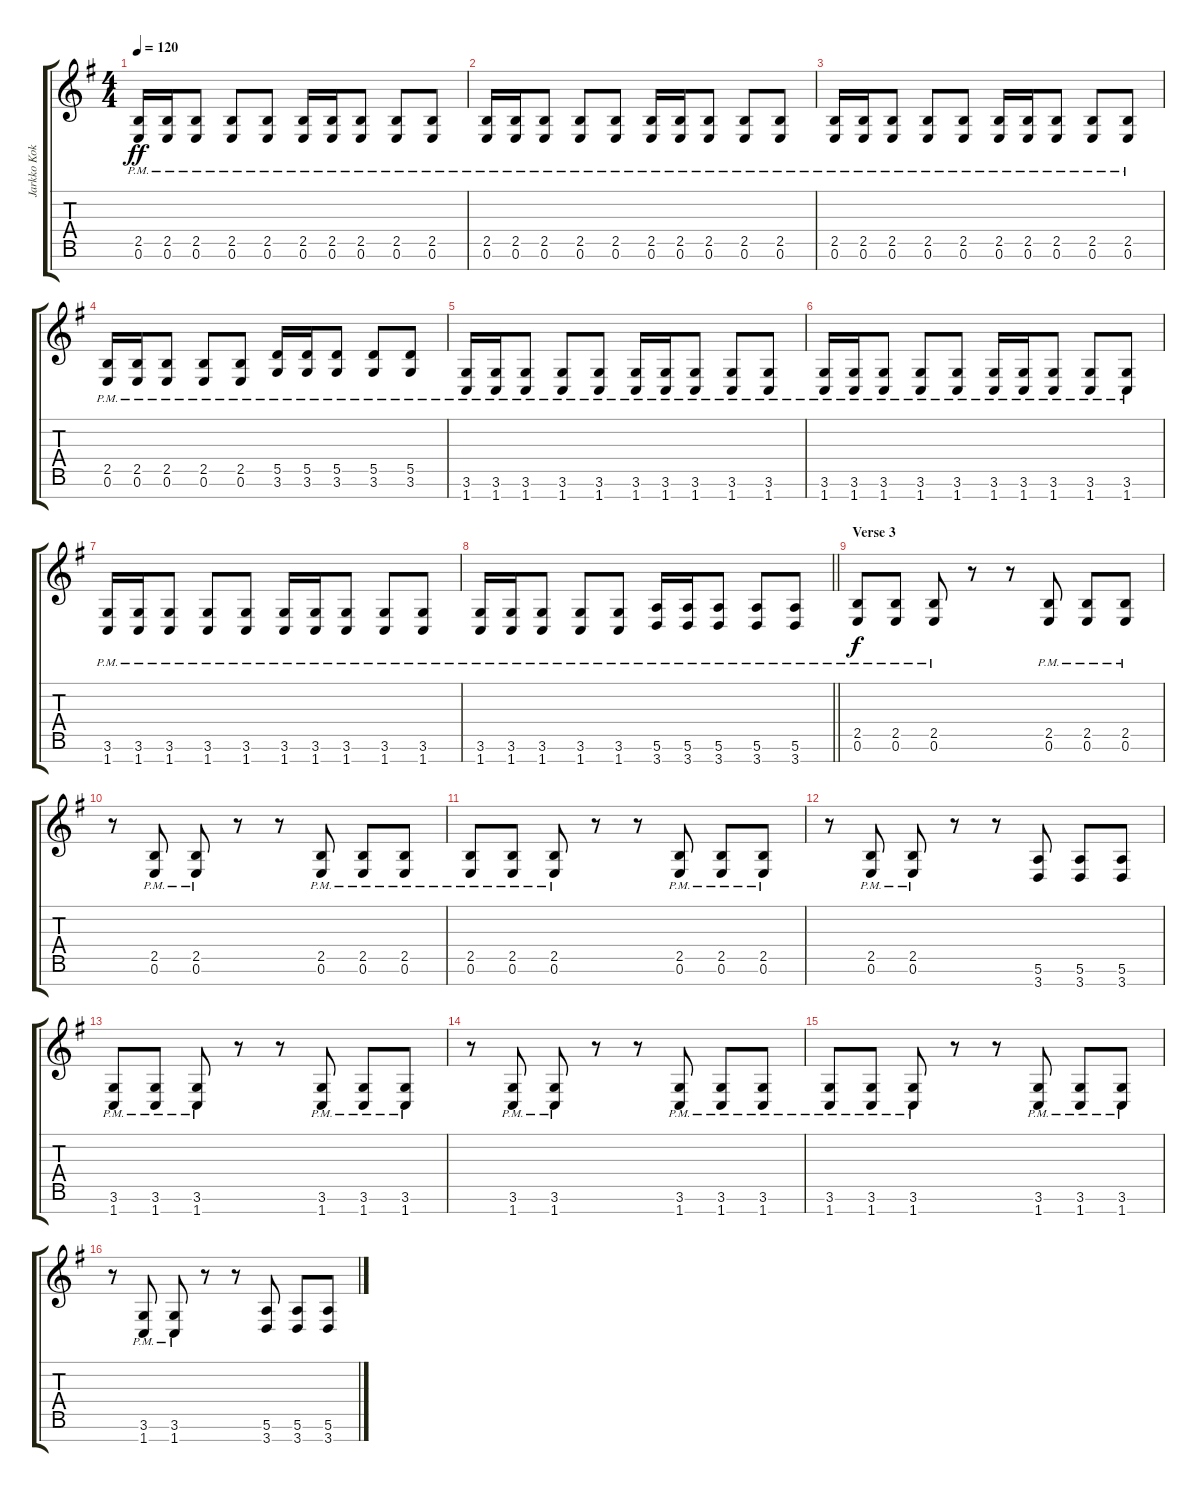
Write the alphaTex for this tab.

\track ("Jarkko Kokko (guitar)" "Jarkko Kok") {instrument distortionguitar}
\staff {score tabs}
\tuning (E4 B3 G3 D3 A2 E2 B1) {hide}
\ts (4 4)
\tempo 120
\clef g2
\ks eminor
(2.5{pm} 0.6{pm}).16{dy ff} (2.5{pm} 0.6{pm}).16 (2.5{pm} 0.6{pm}).8 (2.5{pm} 0.6{pm}).8 (2.5{pm} 0.6{pm}).8 (2.5{pm} 0.6{pm}).16 (2.5{pm} 0.6{pm}).16 (2.5{pm} 0.6{pm}).8 (2.5{pm} 0.6{pm}).8 (2.5{pm} 0.6{pm}).8 |
(2.5{pm} 0.6{pm}).16 (2.5{pm} 0.6{pm}).16 (2.5{pm} 0.6{pm}).8 (2.5{pm} 0.6{pm}).8 (2.5{pm} 0.6{pm}).8 (2.5{pm} 0.6{pm}).16 (2.5{pm} 0.6{pm}).16 (2.5{pm} 0.6{pm}).8 (2.5{pm} 0.6{pm}).8 (2.5{pm} 0.6{pm}).8 |
(2.5{pm} 0.6{pm}).16 (2.5{pm} 0.6{pm}).16 (2.5{pm} 0.6{pm}).8 (2.5{pm} 0.6{pm}).8 (2.5{pm} 0.6{pm}).8 (2.5{pm} 0.6{pm}).16 (2.5{pm} 0.6{pm}).16 (2.5{pm} 0.6{pm}).8 (2.5{pm} 0.6{pm}).8 (2.5{pm} 0.6{pm}).8 |
(2.5{pm} 0.6{pm}).16 (2.5{pm} 0.6{pm}).16 (2.5{pm} 0.6{pm}).8 (2.5{pm} 0.6{pm}).8 (2.5{pm} 0.6{pm}).8 (5.5{pm} 3.6{pm}).16 (5.5{pm} 3.6{pm}).16 (5.5{pm} 3.6{pm}).8 (5.5{pm} 3.6{pm}).8 (5.5{pm} 3.6{pm}).8 |
(3.6{pm} 1.7).16 (3.6{pm} 1.7).16 (3.6{pm} 1.7).8 (3.6{pm} 1.7).8 (3.6{pm} 1.7).8 (3.6{pm} 1.7).16 (3.6{pm} 1.7).16 (3.6{pm} 1.7).8 (3.6{pm} 1.7).8 (3.6{pm} 1.7).8 |
(3.6{pm} 1.7).16 (3.6{pm} 1.7).16 (3.6{pm} 1.7).8 (3.6{pm} 1.7).8 (3.6{pm} 1.7).8 (3.6{pm} 1.7).16 (3.6{pm} 1.7).16 (3.6{pm} 1.7).8 (3.6{pm} 1.7).8 (3.6{pm} 1.7).8 |
(3.6{pm} 1.7).16 (3.6{pm} 1.7).16 (3.6{pm} 1.7).8 (3.6{pm} 1.7).8 (3.6{pm} 1.7).8 (3.6{pm} 1.7).16 (3.6{pm} 1.7).16 (3.6{pm} 1.7).8 (3.6{pm} 1.7).8 (3.6{pm} 1.7).8 |
\barLineRight lightlight
(3.6{pm} 1.7).16 (3.6{pm} 1.7).16 (3.6{pm} 1.7).8 (3.6{pm} 1.7).8 (3.6{pm} 1.7).8 (5.6{pm} 3.7).16 (5.6{pm} 3.7).16 (5.6{pm} 3.7).8 (5.6{pm} 3.7).8 (5.6{pm} 3.7).8 |
\section ("" "Verse 3")
(2.5{pm} 0.6{pm}).8{dy f} (2.5{pm} 0.6{pm}).8 (2.5{pm} 0.6{pm}).8 r.8 r.8 (2.5{pm} 0.6{pm}).8 (2.5{pm} 0.6{pm}).8 (2.5{pm} 0.6{pm}).8 |
r.8 (2.5{pm} 0.6{pm}).8 (2.5{pm} 0.6{pm}).8 r.8 r.8 (2.5{pm} 0.6{pm}).8 (2.5{pm} 0.6{pm}).8 (2.5{pm} 0.6{pm}).8 |
(2.5{pm} 0.6{pm}).8 (2.5{pm} 0.6{pm}).8 (2.5{pm} 0.6{pm}).8 r.8 r.8 (2.5{pm} 0.6{pm}).8 (2.5{pm} 0.6{pm}).8 (2.5{pm} 0.6{pm}).8 |
r.8 (2.5{pm} 0.6{pm}).8 (2.5{pm} 0.6{pm}).8 r.8 r.8 (5.6 3.7).8 (5.6 3.7).8 (5.6 3.7).8 |
(3.6{pm} 1.7{pm}).8 (3.6{pm} 1.7{pm}).8 (3.6{pm} 1.7{pm}).8 r.8 r.8 (3.6{pm} 1.7{pm}).8 (3.6{pm} 1.7{pm}).8 (3.6{pm} 1.7{pm}).8 |
r.8 (3.6{pm} 1.7{pm}).8 (3.6{pm} 1.7{pm}).8 r.8 r.8 (3.6{pm} 1.7{pm}).8 (3.6{pm} 1.7{pm}).8 (3.6{pm} 1.7{pm}).8 |
(3.6{pm} 1.7{pm}).8 (3.6{pm} 1.7{pm}).8 (3.6{pm} 1.7{pm}).8 r.8 r.8 (3.6{pm} 1.7{pm}).8 (3.6{pm} 1.7{pm}).8 (3.6{pm} 1.7{pm}).8 |
r.8 (3.6{pm} 1.7{pm}).8 (3.6{pm} 1.7{pm}).8 r.8 r.8 (5.6 3.7).8 (5.6 3.7).8 (5.6 3.7).8
